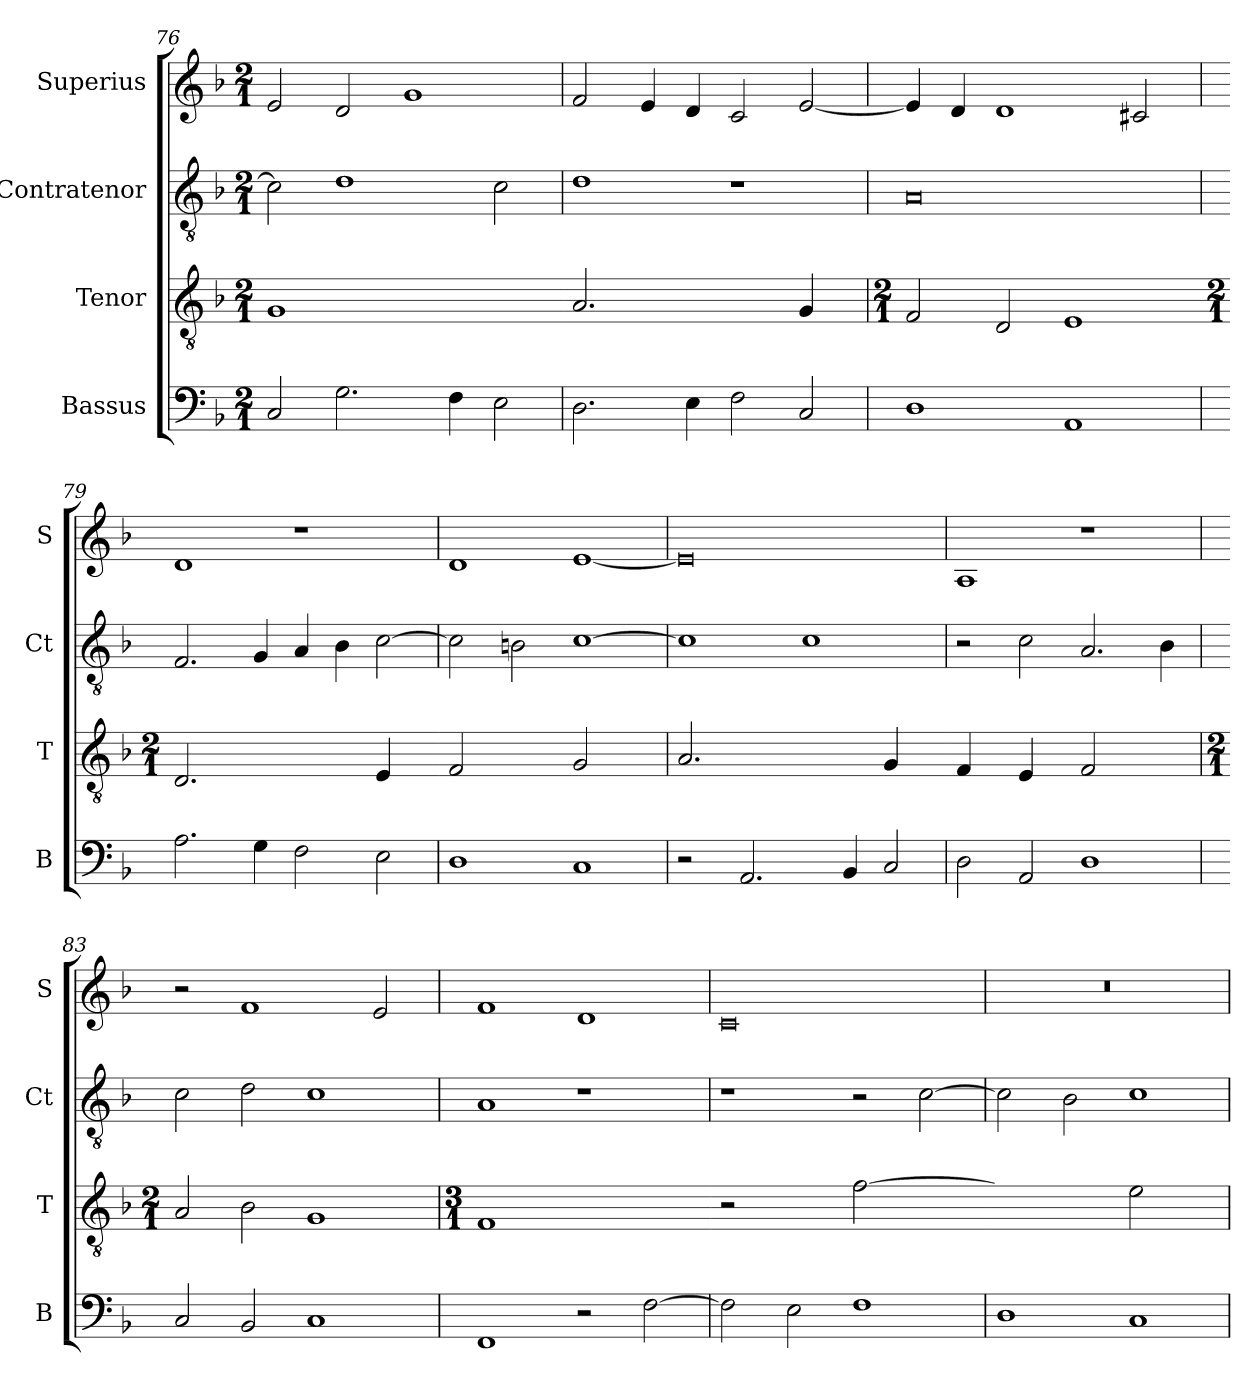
**kern	**kern	**kern	**kern
*part4	*part3	*part2	*part1
*staff4	*staff3	*staff2	*staff1
*I"Bassus	*I"Tenor	*I"Contratenor	*I"Superius
*I'B	*I'T	*I'Ct	*I'S
*clefF4	*clefGv2	*clefGv2	*clefG2
*k[b-]	*k[b-]	*k[b-]	*k[b-]
*M2/1	*M2/1	*M2/1	*M2/1
=76	=76	=76	=76
!	!LO:N:vis=1	!	!
2C	0G	2c]	2e
2.G	.	1d	2d
.	.	.	1g
4F	.	.	.
2E	.	2c	.
=77	=77-	=77	=77
!	!LO:N:vis=2.	!	!
2.D	1.A	1d	2f
.	.	.	4e
4E	.	.	4d
2F	.	1r	2c
!	!LO:N:vis=4	!	!
2C	2G	.	[2e
=78	=78	=78	=78
*	*M2/1	*	*
1D	2F	0A	4e]
.	.	.	4d
.	2D	.	1d
1AA	1E	.	.
.	.	.	2c#X
=79	=79-	=79	=79
*	*M2/1	*	*
!	!LO:N:vis=2.	!	!
2.A	1.D	2.F	1d
4G	.	4G	.
2F	.	4A	1r
.	.	4B-	.
!	!LO:N:vis=4	!	!
2E	2E	[2c	.
=80	=80-	=80	=80
!	!LO:N:vis=2	!	!
1D	1F	2c]	1d
.	.	2Bn	.
!	!LO:N:vis=2	!	!
1C	1G	[1c	[1e
=81	=81	=81	=81
!	!LO:N:vis=2.	!	!
2r	1.A	1c]	0e]
2.AA	.	.	.
.	.	1c	.
4BB-	.	.	.
!	!LO:N:vis=4	!	!
2C	2G	.	.
=82	=82-	=82	=82
!	!LO:N:vis=4	!	!
2D	2F	2r	1A
!	!LO:N:vis=4	!	!
2AA	2E	2c	.
!	!LO:N:vis=2	!	!
1D	1F	2.A	1r
.	.	4B-	.
=83	=83	=83	=83
*	*M2/1	*	*
2C	2A	2c	2r
2BB-	2B-	2d	1f
1C	1G	1c	.
.	.	.	2e
=84	=84	=84	=84
*	*M3/1	*	*
!	!LO:N:vis=1	!	!
1FF	0F	1A	1f
2r	.	1r	1d
[2F	.	.	.
=85	=85-	=85	=85
!	!LO:N:vis=2	!	!
2F]	1r	1r	0c
2E	.	.	.
!	!LO:N:vis=2	!	!
1F	[1f	2r	.
.	.	[2c	.
=86	=86-	=86	=86
!	!LO:N:vis=2	!	!
1D	1fyy]	2c]	0r
.	.	2B-	.
!	!LO:N:vis=2	!	!
1C	1e	1c	.
=	=	=	=
*-	*-	*-	*-
